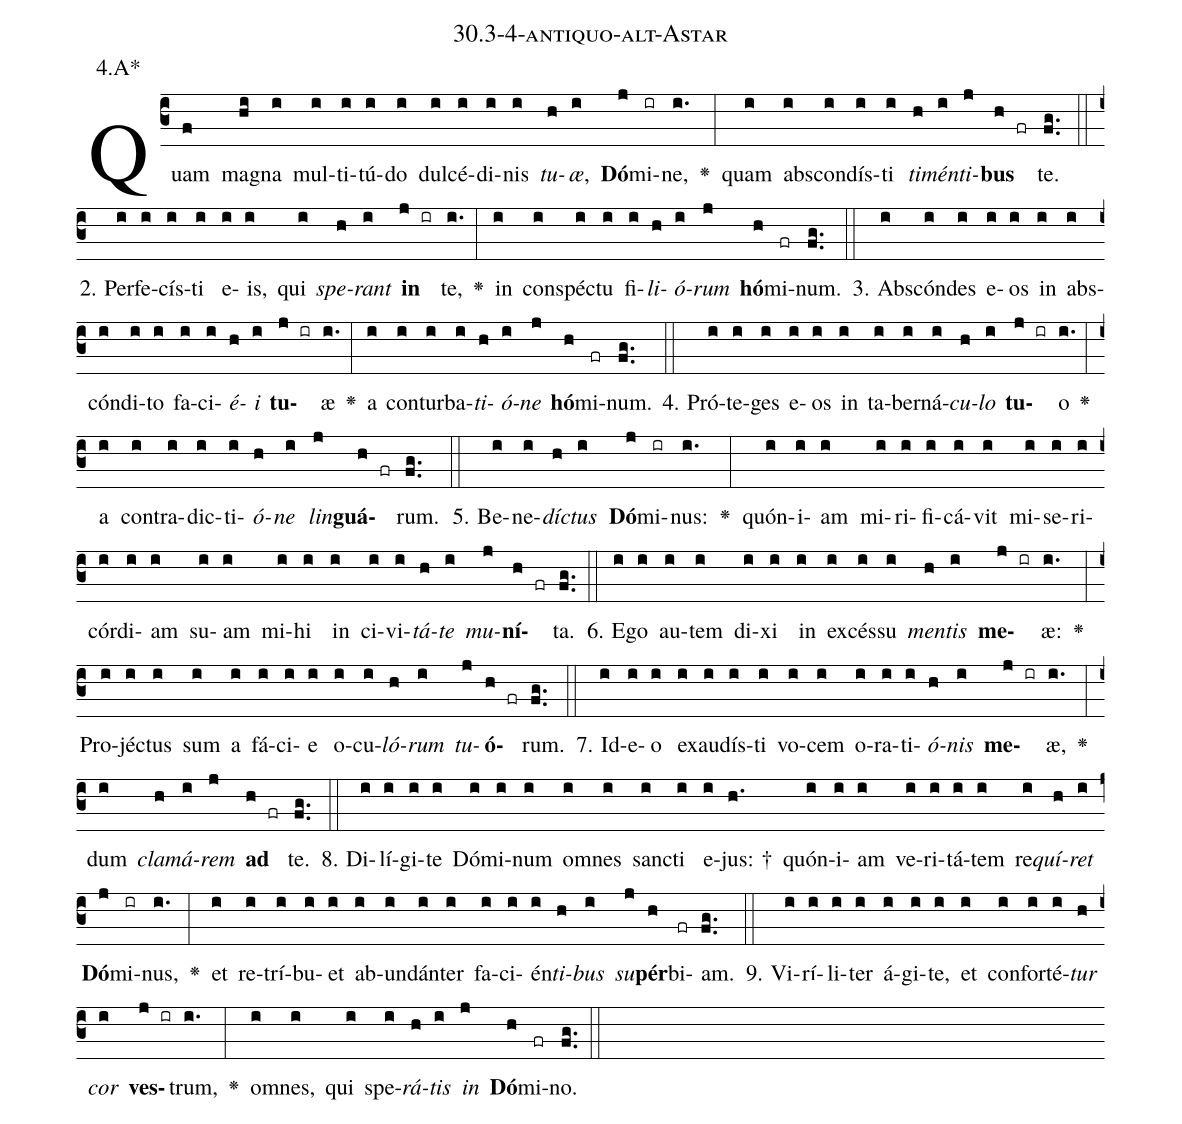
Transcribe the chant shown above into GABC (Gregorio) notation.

name: 30.3-4-antiquo-alt-Astar;
annotation: 4.A*;
%%
(c3)Quam(f) ma(hi)gna(i) mul(i)ti(i)tú(i)do(i) dul(i)cé(i)di(i)nis(i) <i>tu</i>(h)<i>æ</i>,(i) <b>Dó</b>(j)mi(ir)ne,(i.) <v>\greheightstar</v>(:) quam(i) abs(i)con(i)dís(i)ti(i) <i>ti</i>(h)<i>mén</i>(i)<i>ti</i>(j)<b>bus</b>(h fr) te.(fg..) (::)
2. Per(i)fe(i)cís(i)ti(i) e(i)is,(i) qui(i) <i>spe</i>(h)<i>rant</i>(i) <b>in</b>(j ir) te,(i.) <v>\greheightstar</v>(:) in(i) con(i)spéc(i)tu(i) fi(i)<i>li</i>(h)<i>ó</i>(i)<i>rum</i>(j) <b>hó</b>(h)mi(fr)num.(fg..) (::)
3. Abs(i)cón(i)des(i) e(i)os(i) in(i) abs(i)cón(i)di(i)to(i) fa(i)ci(i)<i>é</i>(h)<i>i</i>(i) <b>tu</b>(j ir)æ(i.) <v>\greheightstar</v>(:) a(i) con(i)tur(i)ba(i)<i>ti</i>(h)<i>ó</i>(i)<i>ne</i>(j) <b>hó</b>(h)mi(fr)num.(fg..) (::)
4. Pró(i)te(i)ges(i) e(i)os(i) in(i) ta(i)ber(i)ná(i)<i>cu</i>(h)<i>lo</i>(i) <b>tu</b>(j ir)o(i.) <v>\greheightstar</v>(:) a(i) con(i)tra(i)dic(i)ti(i)<i>ó</i>(h)<i>ne</i>(i) <i>lin</i>(j)<b>guá</b>(h fr)rum.(fg..) (::)
5. Be(i)ne(i)<i>díc</i>(h)<i>tus</i>(i) <b>Dó</b>(j)mi(ir)nus:(i.) <v>\greheightstar</v>(:) quón(i)i(i)am(i) mi(i)ri(i)fi(i)cá(i)vit(i) mi(i)se(i)ri(i)cór(i)di(i)am(i) su(i)am(i) mi(i)hi(i) in(i) ci(i)vi(i)<i>tá</i>(h)<i>te</i>(i) <i>mu</i>(j)<b>ní</b>(h fr)ta.(fg..) (::)
6. E(i)go(i) au(i)tem(i) di(i)xi(i) in(i) ex(i)cés(i)su(i) <i>men</i>(h)<i>tis</i>(i) <b>me</b>(j ir)æ:(i.) <v>\greheightstar</v>(:) Pro(i)jéc(i)tus(i) sum(i) a(i) fá(i)ci(i)e(i) o(i)cu(i)<i>ló</i>(h)<i>rum</i>(i) <i>tu</i>(j)<b>ó</b>(h fr)rum.(fg..) (::)
7. Id(i)e(i)o(i) ex(i)au(i)dís(i)ti(i) vo(i)cem(i) o(i)ra(i)ti(i)<i>ó</i>(h)<i>nis</i>(i) <b>me</b>(j ir)æ,(i.) <v>\greheightstar</v>(:) dum(i) <i>cla</i>(h)<i>má</i>(i)<i>rem</i>(j) <b>ad</b>(h fr) te.(fg..) (::)
8. Di(i)lí(i)gi(i)te(i) Dó(i)mi(i)num(i) om(i)nes(i) sanc(i)ti(i) e(i)jus: †(h.) quón(i)i(i)am(i) ve(i)ri(i)tá(i)tem(i) re(i)<i>quí</i>(h)<i>ret</i>(i) <b>Dó</b>(j)mi(ir)nus,(i.) <v>\greheightstar</v>(:) et(i) re(i)trí(i)bu(i)et(i) ab(i)un(i)dán(i)ter(i) fa(i)ci(i)én(i)<i>ti</i>(h)<i>bus</i>(i) <i>su</i>(j)<b>pér</b>(h)bi(fr)am.(fg..) (::)
9. Vi(i)rí(i)li(i)ter(i) á(i)gi(i)te,(i) et(i) con(i)for(i)té(i)<i>tur</i>(h) <i>cor</i>(i) <b>ves</b>(j ir)trum,(i.) <v>\greheightstar</v>(:) om(i)nes,(i) qui(i) spe(i)<i>rá</i>(h)<i>tis</i>(i) <i>in</i>(j) <b>Dó</b>(h)mi(fr)no.(fg..) (::)
